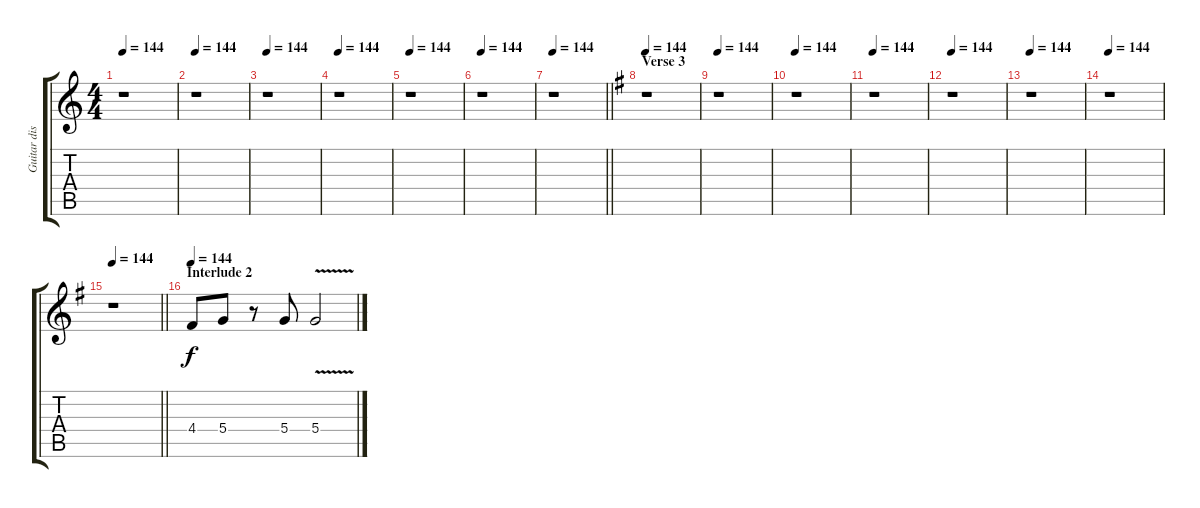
\track ("Guitar distortion 6" "Guitar dis") {instrument distortionguitar}
\staff {score tabs}
\tuning (E4 B3 G3 D3 A2 E2) {hide}
\ts (4 4)
\tempo 144
\clef g2
\ks c
r.1{dy f} |
\tempo 144
r.1 |
\tempo 144
r.1 |
\tempo 144
r.1 |
\tempo 144
r.1 |
\tempo 144
r.1 |
\tempo 144
\barLineRight lightlight
r.1 |
\section ("" "Verse 3")
\tempo 144
\ks eminor
r.1 |
\tempo 144
r.1 |
\tempo 144
r.1 |
\tempo 144
r.1 |
\tempo 144
r.1 |
\tempo 144
r.1 |
\tempo 144
r.1 |
\tempo 144
\barLineRight lightlight
r.1 |
\section ("" "Interlude 2")
\tempo 144
4.4.8 5.4.8 r.8 5.4.8 5.4{v}.2
